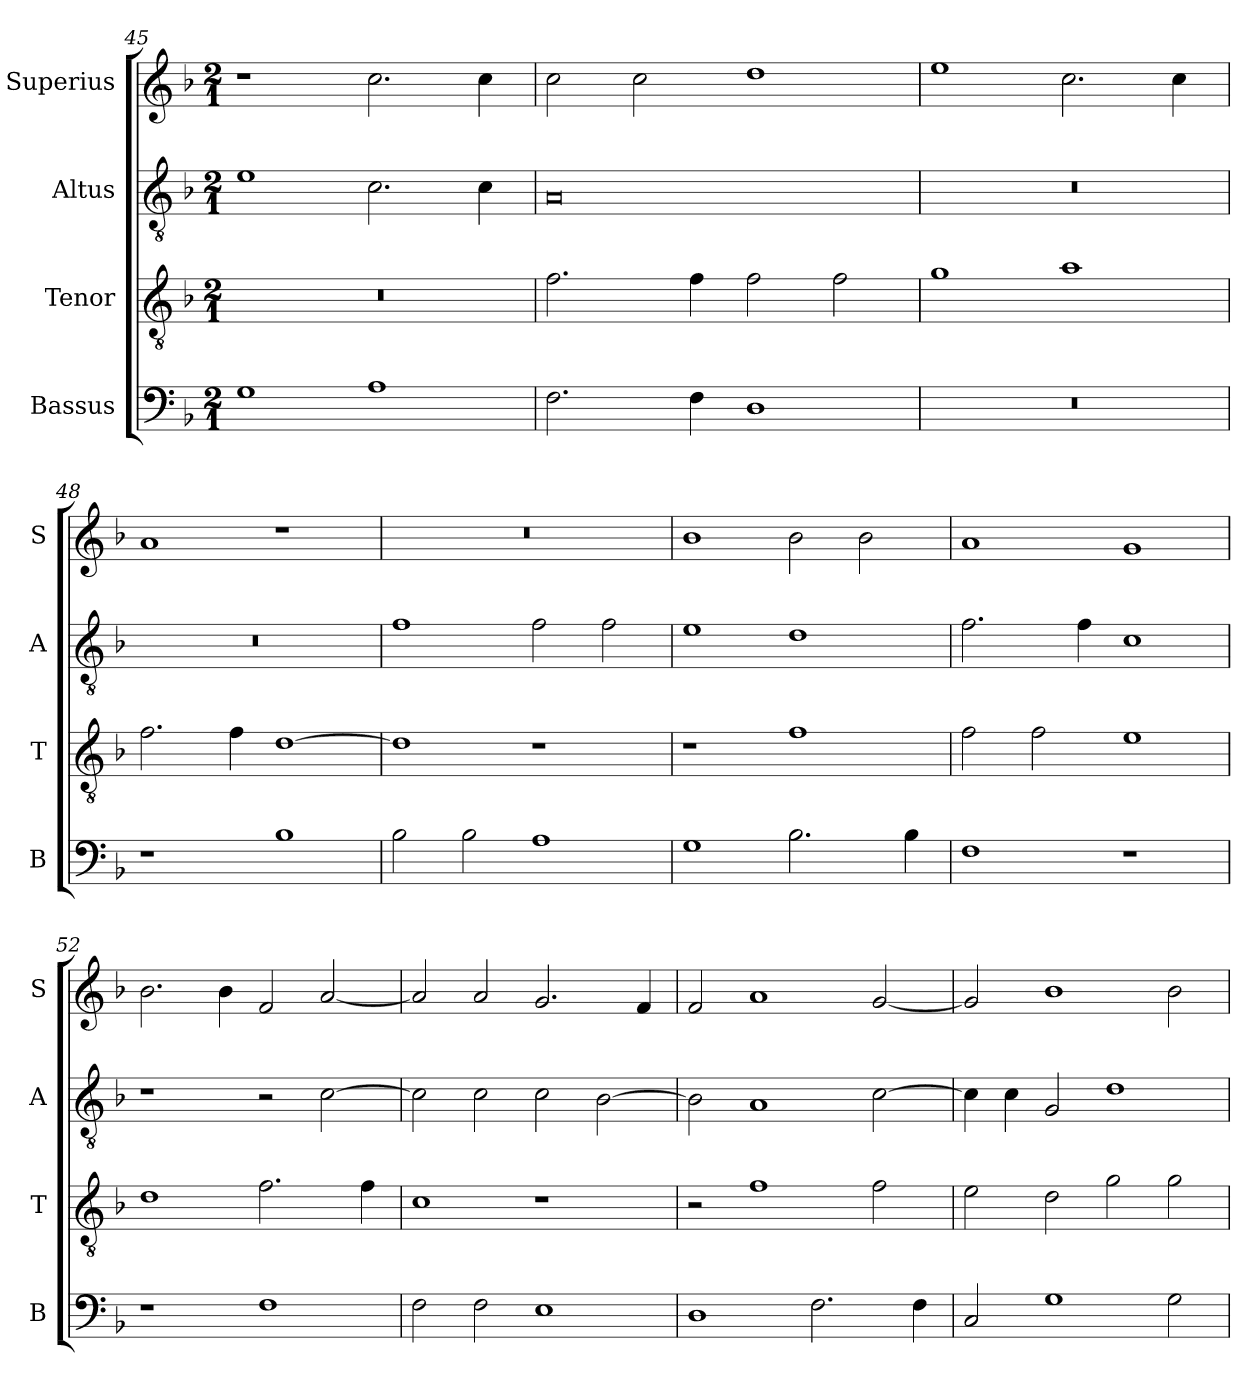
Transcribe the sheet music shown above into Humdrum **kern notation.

**kern	**kern	**kern	**kern
*part4	*part3	*part2	*part1
*staff4	*staff3	*staff2	*staff1
*I"Bassus	*I"Tenor	*I"Altus	*I"Superius
*I'B	*I'T	*I'A	*I'S
*clefF4	*clefGv2	*clefGv2	*clefG2
*k[b-]	*k[b-]	*k[b-]	*k[b-]
*M2/1	*M2/1	*M2/1	*M2/1
=45	=45	=45	=45
1G	0r	1e	1r
1A	.	2.c\	2.cc\
.	.	4c\	4cc\
=46	=46	=46	=46
2.F\	2.f\	0A	2cc\
.	.	.	2cc\
4F\	4f\	.	.
1D	2f\	.	1dd
.	2f\	.	.
=47	=47	=47	=47
0r	1g	0r	1ee
.	1a	.	2.cc\
.	.	.	4cc\
=48	=48	=48	=48
1r	2.f\	0r	1a
.	4f\	.	.
1B-	[1d	.	1r
=49	=49	=49	=49
2B-\	1d]	1f	0r
2B-\	.	.	.
1A	1r	2f\	.
.	.	2f\	.
=50	=50	=50	=50
1G	1r	1e	1b-
2.B-\	1f	1d	2b-\
.	.	.	2b-\
4B-\	.	.	.
=51	=51	=51	=51
1F	2f\	2.f\	1a
.	2f\	.	.
.	.	4f\	.
1r	1e	1c	1g
=52	=52	=52	=52
1r	1d	1r	2.b-\
.	.	.	4b-\
1F	2.f\	2r	2f/
.	.	[2c\	[2a/
.	4f\	.	.
=53	=53	=53	=53
2F\	1c	2c\]	2a/]
2F\	.	2c\	2a/
1E	1r	2c\	2.g/
.	.	[2B-\	.
.	.	.	4f/
=54	=54	=54	=54
1D	2r	2B-\]	2f/
.	1f	1A	1a
2.F\	.	.	.
.	2f\	[2c\	[2g/
4F\	.	.	.
=55	=55	=55	=55
2C/	2e\	4c\]	2g/]
.	.	4c\	.
1G	2d\	2G/	1b-
.	2g\	1d	.
2G\	2g\	.	2b-\
=	=	=	=
*-	*-	*-	*-
